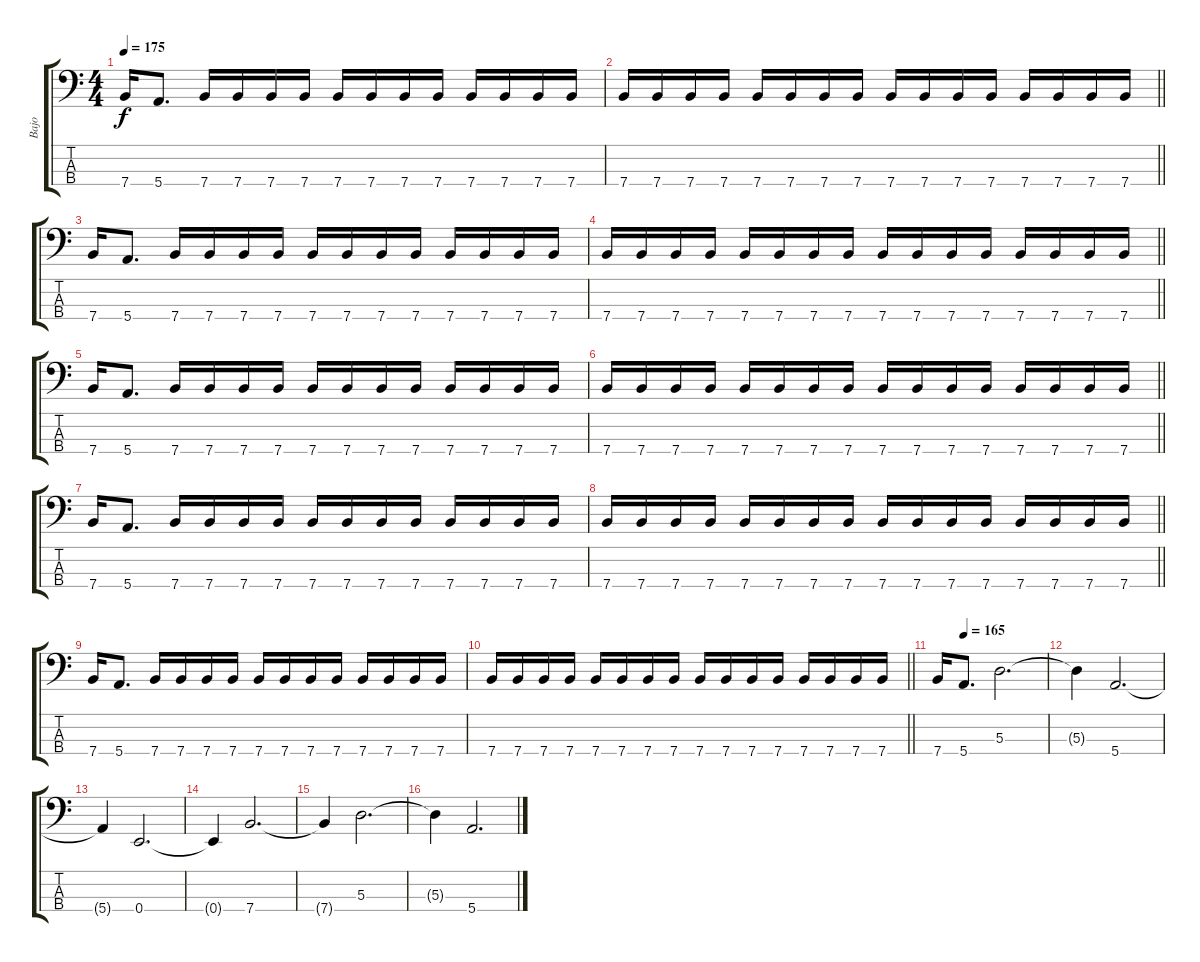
\track ("Bajo" "Bajo") {instrument electricbassfinger}
\staff {score tabs}
\tuning (G2 D2 A1 E1) {hide}
\ts (4 4)
\tempo 175
\clef f4
\ks c
7.4.16{dy f} 5.4.8{d} 7.4.16 7.4.16 7.4.16 7.4.16 7.4.16 7.4.16 7.4.16 7.4.16 7.4.16 7.4.16 7.4.16 7.4.16 |
\barLineRight lightlight
7.4.16 7.4.16 7.4.16 7.4.16 7.4.16 7.4.16 7.4.16 7.4.16 7.4.16 7.4.16 7.4.16 7.4.16 7.4.16 7.4.16 7.4.16 7.4.16 |
7.4.16 5.4.8{d} 7.4.16 7.4.16 7.4.16 7.4.16 7.4.16 7.4.16 7.4.16 7.4.16 7.4.16 7.4.16 7.4.16 7.4.16 |
\barLineRight lightlight
7.4.16 7.4.16 7.4.16 7.4.16 7.4.16 7.4.16 7.4.16 7.4.16 7.4.16 7.4.16 7.4.16 7.4.16 7.4.16 7.4.16 7.4.16 7.4.16 |
7.4.16 5.4.8{d} 7.4.16 7.4.16 7.4.16 7.4.16 7.4.16 7.4.16 7.4.16 7.4.16 7.4.16 7.4.16 7.4.16 7.4.16 |
\barLineRight lightlight
7.4.16 7.4.16 7.4.16 7.4.16 7.4.16 7.4.16 7.4.16 7.4.16 7.4.16 7.4.16 7.4.16 7.4.16 7.4.16 7.4.16 7.4.16 7.4.16 |
7.4.16 5.4.8{d} 7.4.16 7.4.16 7.4.16 7.4.16 7.4.16 7.4.16 7.4.16 7.4.16 7.4.16 7.4.16 7.4.16 7.4.16 |
\barLineRight lightlight
7.4.16 7.4.16 7.4.16 7.4.16 7.4.16 7.4.16 7.4.16 7.4.16 7.4.16 7.4.16 7.4.16 7.4.16 7.4.16 7.4.16 7.4.16 7.4.16 |
7.4.16 5.4.8{d} 7.4.16 7.4.16 7.4.16 7.4.16 7.4.16 7.4.16 7.4.16 7.4.16 7.4.16 7.4.16 7.4.16 7.4.16 |
\barLineRight lightlight
7.4.16 7.4.16 7.4.16 7.4.16 7.4.16 7.4.16 7.4.16 7.4.16 7.4.16 7.4.16 7.4.16 7.4.16 7.4.16 7.4.16 7.4.16 7.4.16 |
\tempo (165 0.25)
7.4.16 5.4.8{d} 5.3.2{d} |
5.3{t}.4 5.4.2{d} |
5.4{t}.4 0.4.2{d} |
0.4{t}.4 7.4.2{d} |
7.4{t}.4 5.3.2{d} |
5.3{t}.4 5.4.2{d}
